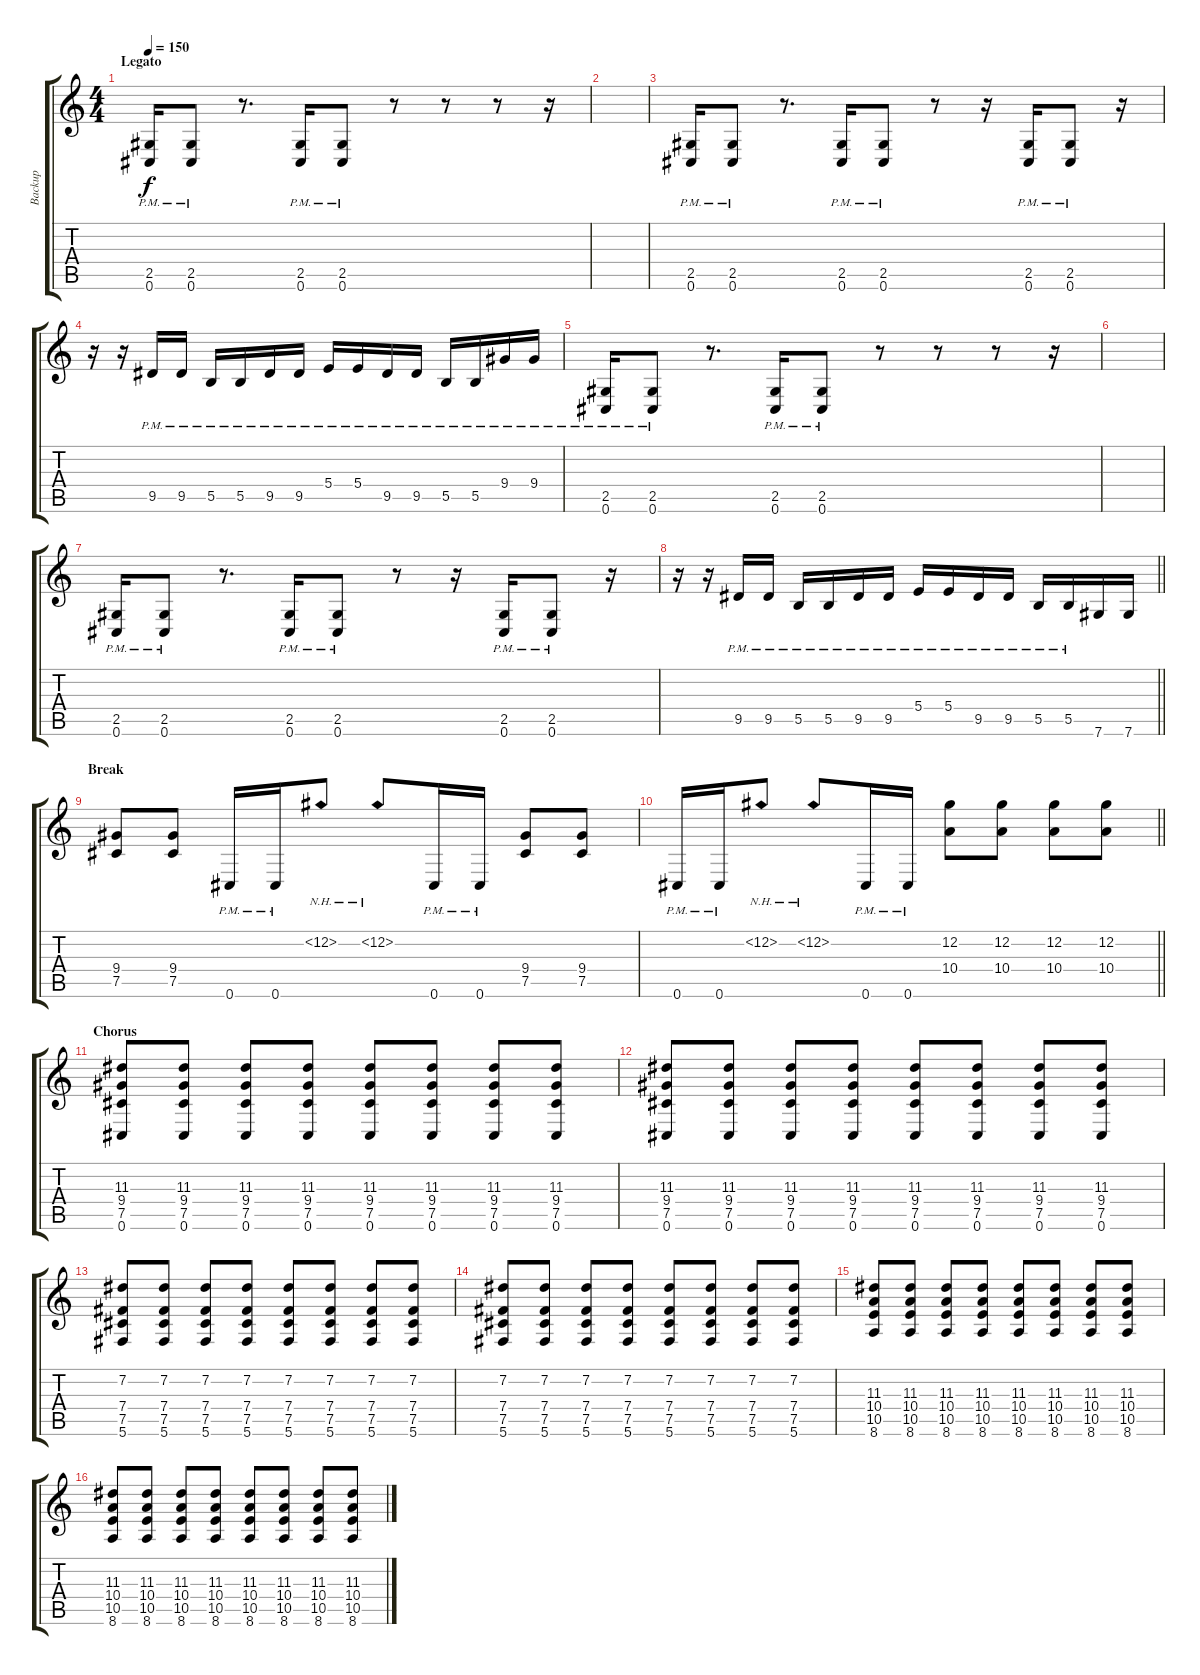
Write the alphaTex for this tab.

\track ("Backup" "Backup") {instrument overdrivenguitar}
\staff {score tabs}
\tuning (Db4 Ab3 E3 B2 Gb2 Db2) {hide}
\ts (4 4)
\section ("" "Legato")
\tempo 150
\clef g2
\ks c
(2.5{pm} 0.6{pm}).16{dy f} (2.5{pm} 0.6{pm}).8 r.8{d} (2.5{pm} 0.6{pm}).16 (2.5{pm} 0.6{pm}).8 r.8 r.8 r.8 r.16 |
|
(2.5{pm} 0.6{pm}).16 (2.5{pm} 0.6{pm}).8 r.8{d} (2.5{pm} 0.6{pm}).16 (2.5{pm} 0.6{pm}).8 r.8 r.16 (2.5{pm} 0.6{pm}).16 (2.5{pm} 0.6{pm}).8 r.16 |
r.16 r.16 9.5{pm}.16 9.5{pm}.16 5.5{pm}.16 5.5{pm}.16 9.5{pm}.16 9.5{pm}.16 5.4{pm}.16 5.4{pm}.16 9.5{pm}.16 9.5{pm}.16 5.5{pm}.16 5.5{pm}.16 9.4{pm}.16 9.4{pm}.16 |
(2.5{pm} 0.6{pm}).16 (2.5{pm} 0.6{pm}).8 r.8{d} (2.5{pm} 0.6{pm}).16 (2.5{pm} 0.6{pm}).8 r.8 r.8 r.8 r.16 |
|
(2.5{pm} 0.6{pm}).16 (2.5{pm} 0.6{pm}).8 r.8{d} (2.5{pm} 0.6{pm}).16 (2.5{pm} 0.6{pm}).8 r.8 r.16 (2.5{pm} 0.6{pm}).16 (2.5{pm} 0.6{pm}).8 r.16 |
\barLineRight lightlight
r.16 r.16 9.5{pm}.16 9.5{pm}.16 5.5{pm}.16 5.5{pm}.16 9.5{pm}.16 9.5{pm}.16 5.4{pm}.16 5.4{pm}.16 9.5{pm}.16 9.5{pm}.16 5.5{pm}.16 5.5{pm}.16 7.6.16 7.6.16 |
\section ("" "Break")
(9.4 7.5).8 (9.4 7.5).8 0.6{pm}.16 0.6{pm}.16 12.2{nh}.8 12.2{nh}.8 0.6{pm}.16 0.6{pm}.16 (9.4 7.5).8 (9.4 7.5).8 |
\barLineRight lightlight
0.6{pm}.16 0.6{pm}.16 12.2{nh}.8 12.2{nh}.8 0.6{pm}.16 0.6{pm}.16 (12.2 10.4).8 (12.2 10.4).8 (12.2 10.4).8 (12.2 10.4).8 |
\section ("" "Chorus")
(11.3 9.4 7.5 0.6).8 (11.3 9.4 7.5 0.6).8 (11.3 9.4 7.5 0.6).8 (11.3 9.4 7.5 0.6).8 (11.3 9.4 7.5 0.6).8 (11.3 9.4 7.5 0.6).8 (11.3 9.4 7.5 0.6).8 (11.3 9.4 7.5 0.6).8 |
(11.3 9.4 7.5 0.6).8 (11.3 9.4 7.5 0.6).8 (11.3 9.4 7.5 0.6).8 (11.3 9.4 7.5 0.6).8 (11.3 9.4 7.5 0.6).8 (11.3 9.4 7.5 0.6).8 (11.3 9.4 7.5 0.6).8 (11.3 9.4 7.5 0.6).8 |
(7.2 7.4 7.5 5.6).8 (7.2 7.4 7.5 5.6).8 (7.2 7.4 7.5 5.6).8 (7.2 7.4 7.5 5.6).8 (7.2 7.4 7.5 5.6).8 (7.2 7.4 7.5 5.6).8 (7.2 7.4 7.5 5.6).8 (7.2 7.4 7.5 5.6).8 |
(7.2 7.4 7.5 5.6).8 (7.2 7.4 7.5 5.6).8 (7.2 7.4 7.5 5.6).8 (7.2 7.4 7.5 5.6).8 (7.2 7.4 7.5 5.6).8 (7.2 7.4 7.5 5.6).8 (7.2 7.4 7.5 5.6).8 (7.2 7.4 7.5 5.6).8 |
(11.3 10.4 10.5 8.6).8 (11.3 10.4 10.5 8.6).8 (11.3 10.4 10.5 8.6).8 (11.3 10.4 10.5 8.6).8 (11.3 10.4 10.5 8.6).8 (11.3 10.4 10.5 8.6).8 (11.3 10.4 10.5 8.6).8 (11.3 10.4 10.5 8.6).8 |
(11.3 10.4 10.5 8.6).8 (11.3 10.4 10.5 8.6).8 (11.3 10.4 10.5 8.6).8 (11.3 10.4 10.5 8.6).8 (11.3 10.4 10.5 8.6).8 (11.3 10.4 10.5 8.6).8 (11.3 10.4 10.5 8.6).8 (11.3 10.4 10.5 8.6).8
